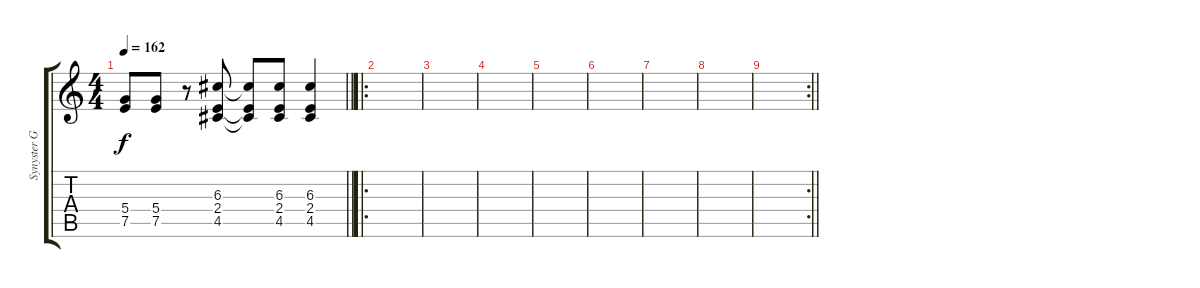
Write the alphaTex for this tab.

\track ("Synyster Gates" "Synyster G") {instrument distortionguitar}
\staff {score tabs}
\tuning (E4 B3 G3 D3 A2 D2) {hide}
\ts (4 4)
\tempo 162
\clef g2
\barLineRight lightlight
\ks c
(5.4{t} 7.5{t}).8{dy f} (5.4 7.5).8 r.8 (6.3 2.4 4.5).8 (6.3{t} 2.4{t} 4.5{t}).8 (6.3 2.4 4.5).8 (6.3 2.4 4.5).4 |
\ro
|
|
|
|
|
|
|
\rc 2
\barLineRight lightlight
